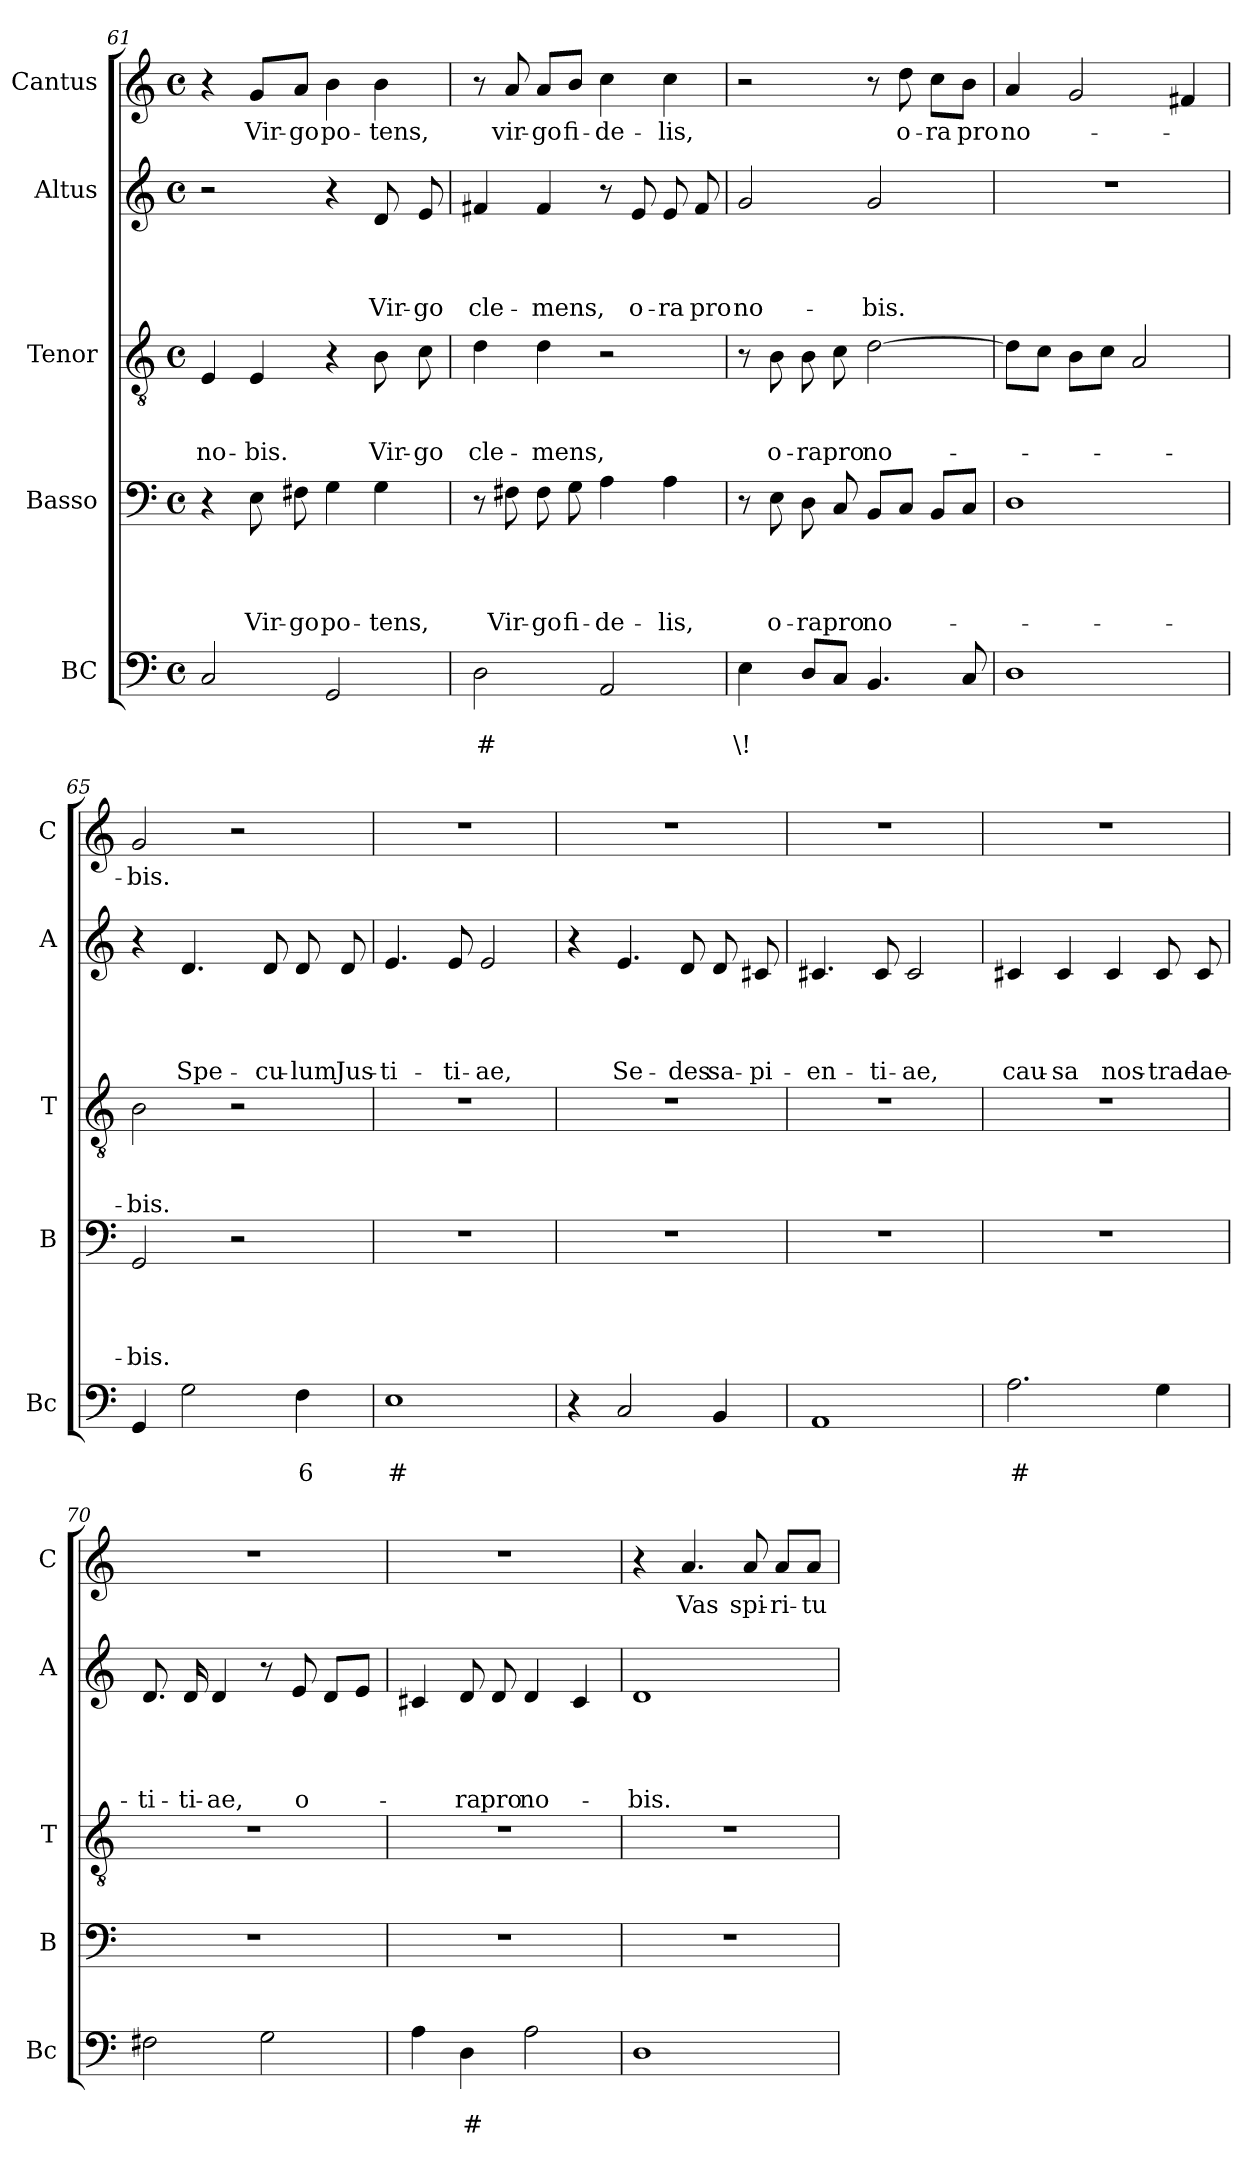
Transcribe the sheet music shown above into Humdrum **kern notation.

**kern	**text	**text	**kern	**text	**text	**text	**text	**kern	**text	**text	**text	**kern	**text	**text	**text	**text	**kern	**text
*part5	*part5	*part5	*part4	*part4	*part4	*part4	*part4	*part3	*part3	*part3	*part3	*part2	*part2	*part2	*part2	*part2	*part1	*part1
*staff5	*staff5	*staff5	*staff4	*staff4	*staff4	*staff4	*staff4	*staff3	*staff3	*staff3	*staff3	*staff2	*staff2	*staff2	*staff2	*staff2	*staff1	*staff1
*I"BC	*	*	*I"Basso	*	*	*	*	*I"Tenor	*	*	*	*I"Altus	*	*	*	*	*I"Cantus	*
*I'Bc	*	*	*I'B	*	*	*	*	*I'T	*	*	*	*I'A	*	*	*	*	*I'C	*
!!LO:LB:g=z
*clefF4	*	*	*clefF4	*	*	*	*	*clefGv2	*	*	*	*clefG2	*	*	*	*	*clefG2	*
*k[]	*	*	*k[]	*	*	*	*	*k[]	*	*	*	*k[]	*	*	*	*	*k[]	*
*C:	*	*	*C:	*	*	*	*	*C:	*	*	*	*C:	*	*	*	*	*C:	*
*M4/4	*	*	*M4/4	*	*	*	*	*M4/4	*	*	*	*M4/4	*	*	*	*	*M4/4	*
*met(c)	*	*	*met(c)	*	*	*	*	*met(c)	*	*	*	*met(c)	*	*	*	*	*met(c)	*
=61	=61	=61	=61	=61	=61	=61	=61	=61	=61	=61	=61	=61	=61	=61	=61	=61	=61	=61
!	!	!	!	!	!	!	!	!	!	!	!LO:LY:b	!	!	!	!	!	!	!
2C/	.	.	4r	.	.	.	.	4E/	.	.	no-	2r	.	.	.	.	4r	.
!	!	!	!	!	!	!	!LO:LY:b	!	!	!	!LO:LY:b	!	!	!	!	!	!	!LO:LY:b
.	.	.	8E\	.	.	.	Vir-	4E/	.	.	-bis.	.	.	.	.	.	8g/L	Vir-
!	!	!	!	!	!	!	!LO:LY:b	!	!	!	!	!	!	!	!	!	!	!LO:LY:b
.	.	.	8F#X\	.	.	.	-go	.	.	.	.	.	.	.	.	.	8a/J	-go
!	!	!	!	!	!	!	!LO:LY:b	!	!	!	!	!	!	!	!	!	!	!LO:LY:b
2GG/	.	.	4G\	.	.	.	po-	4r	.	.	.	4r	.	.	.	.	4b\	po-
!	!	!	!	!	!	!	!LO:LY:b	!	!	!	!LO:LY:b	!	!	!	!	!LO:LY:b	!	!LO:LY:b
.	.	.	4G\	.	.	.	-tens,	8B\	.	.	Vir-	8d/	.	.	.	Vir-	4b\	-tens,
!	!	!	!	!	!	!	!	!	!	!	!LO:LY:b	!	!	!	!	!LO:LY:b	!	!
.	.	.	.	.	.	.	.	8c\	.	.	-go	8e/	.	.	.	-go	.	.
=62	=62	=62	=62	=62	=62	=62	=62	=62	=62	=62	=62	=62	=62	=62	=62	=62	=62	=62
!	!	!LO:LY:b	!	!	!	!	!	!	!	!	!LO:LY:b	!	!	!	!	!LO:LY:b	!	!
2D\	.	#	8r	.	.	.	.	4d\	.	.	cle-	4f#X/	.	.	.	cle-	8r	.
!	!	!	!	!	!	!	!LO:LY:b	!	!	!	!	!	!	!	!	!	!	!LO:LY:b
.	.	.	8F#X\	.	.	.	Vir-	.	.	.	.	.	.	.	.	.	8a/	vir-
!	!	!	!	!	!	!	!LO:LY:b	!	!	!	!LO:LY:b	!	!	!	!	!LO:LY:b	!	!LO:LY:b
.	.	.	8F#\	.	.	.	-go	4d\	.	.	-mens,	4f#/	.	.	.	-mens,	8a/L	-go
!	!	!	!	!	!	!	!LO:LY:b	!	!	!	!	!	!	!	!	!	!	!LO:LY:b
.	.	.	8G\	.	.	.	fi-	.	.	.	.	.	.	.	.	.	8b/J	fi-
!	!	!	!	!	!	!	!LO:LY:b	!	!	!	!	!	!	!	!	!	!	!LO:LY:b
2AA/	.	.	4A\	.	.	.	-de-	2r	.	.	.	8r	.	.	.	.	4cc\	-de-
!	!	!	!	!	!	!	!	!	!	!	!	!	!	!	!	!LO:LY:b	!	!
.	.	.	.	.	.	.	.	.	.	.	.	8e/	.	.	.	o-	.	.
!	!	!	!	!	!	!	!LO:LY:b	!	!	!	!	!	!	!	!	!LO:LY:b	!	!LO:LY:b
.	.	.	4A\	.	.	.	-lis,	.	.	.	.	8e/	.	.	.	-ra	4cc\	-lis,
!	!	!	!	!	!	!	!	!	!	!	!	!	!	!	!	!LO:LY:b	!	!
.	.	.	.	.	.	.	.	.	.	.	.	8f#/	.	.	.	pro	.	.
=63	=63	=63	=63	=63	=63	=63	=63	=63	=63	=63	=63	=63	=63	=63	=63	=63	=63	=63
!	!	!LO:LY:b	!	!	!	!	!	!	!	!	!	!	!	!	!	!LO:LY:b	!	!
4E\	.	\!	8r	.	.	.	.	8r	.	.	.	2g/	.	.	.	no-	2r	.
!	!	!	!	!	!	!	!LO:LY:b	!	!	!	!LO:LY:b	!	!	!	!	!	!	!
.	.	.	8E\	.	.	.	o-	8B\	.	.	o-	.	.	.	.	.	.	.
!	!	!	!	!	!	!	!LO:LY:b	!	!	!	!LO:LY:b	!	!	!	!	!	!	!
8D/L	.	.	8D\	.	.	.	-ra	8B\	.	.	-ra	.	.	.	.	.	.	.
!	!	!	!	!	!	!	!LO:LY:b	!	!	!	!LO:LY:b	!	!	!	!	!	!	!
8C/J	.	.	8C/	.	.	.	pro	8c\	.	.	pro	.	.	.	.	.	.	.
!	!	!	!	!	!	!	!LO:LY:b	!	!	!	!LO:LY:b	!	!	!	!	!LO:LY:b	!	!
4.BB/	.	.	8BB/L	.	.	.	no-	[2d\	.	.	no-	2g/	.	.	.	-bis.	8r	.
!	!	!	!	!	!	!	!	!	!	!	!	!	!	!	!	!	!	!LO:LY:b
.	.	.	8C/J	.	.	.	.	.	.	.	.	.	.	.	.	.	8dd\	o-
!	!	!	!	!	!	!	!	!	!	!	!	!	!	!	!	!	!	!LO:LY:b
.	.	.	8BB/L	.	.	.	.	.	.	.	.	.	.	.	.	.	8cc\L	-ra
!	!	!	!	!	!	!	!	!	!	!	!	!	!	!	!	!	!	!LO:LY:b
8C/	.	.	8C/J	.	.	.	.	.	.	.	.	.	.	.	.	.	8b\J	pro
=64	=64	=64	=64	=64	=64	=64	=64	=64	=64	=64	=64	=64	=64	=64	=64	=64	=64	=64
!	!	!	!	!	!	!	!	!	!	!	!	!	!	!	!	!	!	!LO:LY:b
1D	.	.	1D	.	.	.	.	8d\L]	.	.	.	1r	.	.	.	.	4a/	no-
.	.	.	.	.	.	.	.	8c\J	.	.	.	.	.	.	.	.	.	.
.	.	.	.	.	.	.	.	8B\L	.	.	.	.	.	.	.	.	2g/	.
.	.	.	.	.	.	.	.	8c\J	.	.	.	.	.	.	.	.	.	.
.	.	.	.	.	.	.	.	2A/	.	.	.	.	.	.	.	.	.	.
.	.	.	.	.	.	.	.	.	.	.	.	.	.	.	.	.	4f#X/	.
=65	=65	=65	=65	=65	=65	=65	=65	=65	=65	=65	=65	=65	=65	=65	=65	=65	=65	=65
!	!	!	!	!	!	!	!LO:LY:b	!	!	!	!LO:LY:b	!	!	!	!	!	!	!LO:LY:b
4GG/	.	.	2GG/	.	.	.	-bis.	2B\	.	.	-bis.	4r	.	.	.	.	2g/	-bis.
!	!	!	!	!	!	!	!	!	!	!	!	!	!	!	!	!LO:LY:b	!	!
2G\	.	.	.	.	.	.	.	.	.	.	.	4.d/	.	.	.	Spe-	.	.
.	.	.	2r	.	.	.	.	2r	.	.	.	.	.	.	.	.	2r	.
!	!	!	!	!	!	!	!	!	!	!	!	!	!	!	!	!LO:LY:b	!	!
.	.	.	.	.	.	.	.	.	.	.	.	8d/	.	.	.	-cu-	.	.
!	!	!LO:LY:b	!	!	!	!	!	!	!	!	!	!	!	!	!	!LO:LY:b	!	!
4F\	.	6	.	.	.	.	.	.	.	.	.	8d/	.	.	.	-lum	.	.
!	!	!	!	!	!	!	!	!	!	!	!	!	!	!	!	!LO:LY:b	!	!
.	.	.	.	.	.	.	.	.	.	.	.	8d/	.	.	.	Jus-	.	.
=66	=66	=66	=66	=66	=66	=66	=66	=66	=66	=66	=66	=66	=66	=66	=66	=66	=66	=66
!	!	!LO:LY:b	!	!	!	!	!	!	!	!	!	!	!	!	!	!LO:LY:b	!	!
1E	.	#	1r	.	.	.	.	1r	.	.	.	4.e/	.	.	.	-ti-	1r	.
!	!	!	!	!	!	!	!	!	!	!	!	!	!	!	!	!LO:LY:b	!	!
.	.	.	.	.	.	.	.	.	.	.	.	8e/	.	.	.	-ti-	.	.
!	!	!	!	!	!	!	!	!	!	!	!	!	!	!	!	!LO:LY:b	!	!
.	.	.	.	.	.	.	.	.	.	.	.	2e/	.	.	.	-ae,	.	.
!!LO:PB:g=z
=67	=67	=67	=67	=67	=67	=67	=67	=67	=67	=67	=67	=67	=67	=67	=67	=67	=67	=67
4r	.	.	1r	.	.	.	.	1r	.	.	.	4r	.	.	.	.	1r	.
!	!	!	!	!	!	!	!	!	!	!	!	!	!	!	!	!LO:LY:b	!	!
2C/	.	.	.	.	.	.	.	.	.	.	.	4.e/	.	.	.	Se-	.	.
!	!	!	!	!	!	!	!	!	!	!	!	!	!	!	!	!LO:LY:b	!	!
.	.	.	.	.	.	.	.	.	.	.	.	8d/	.	.	.	-des	.	.
!	!	!	!	!	!	!	!	!	!	!	!	!	!	!	!	!LO:LY:b	!	!
4BB/	.	.	.	.	.	.	.	.	.	.	.	8d/	.	.	.	sa-	.	.
!	!	!	!	!	!	!	!	!	!	!	!	!	!	!	!	!LO:LY:b	!	!
.	.	.	.	.	.	.	.	.	.	.	.	8c#X/	.	.	.	-pi-	.	.
=68	=68	=68	=68	=68	=68	=68	=68	=68	=68	=68	=68	=68	=68	=68	=68	=68	=68	=68
!	!	!	!	!	!	!	!	!	!	!	!	!	!	!	!	!LO:LY:b	!	!
1AA	.	.	1r	.	.	.	.	1r	.	.	.	4.c#X/	.	.	.	-en-	1r	.
!	!	!	!	!	!	!	!	!	!	!	!	!	!	!	!	!LO:LY:b	!	!
.	.	.	.	.	.	.	.	.	.	.	.	8c#/	.	.	.	-ti-	.	.
!	!	!	!	!	!	!	!	!	!	!	!	!	!	!	!	!LO:LY:b	!	!
.	.	.	.	.	.	.	.	.	.	.	.	2c#/	.	.	.	-ae,	.	.
=69	=69	=69	=69	=69	=69	=69	=69	=69	=69	=69	=69	=69	=69	=69	=69	=69	=69	=69
!	!	!LO:LY:b	!	!	!	!	!	!	!	!	!	!	!	!	!	!LO:LY:b	!	!
2.A\	.	#	1r	.	.	.	.	1r	.	.	.	4c#X/	.	.	.	cau-	1r	.
!	!	!	!	!	!	!	!	!	!	!	!	!	!	!	!	!LO:LY:b	!	!
.	.	.	.	.	.	.	.	.	.	.	.	4c#/	.	.	.	-sa	.	.
!	!	!	!	!	!	!	!	!	!	!	!	!	!	!	!	!LO:LY:b	!	!
.	.	.	.	.	.	.	.	.	.	.	.	4c#/	.	.	.	nos-	.	.
!	!	!	!	!	!	!	!	!	!	!	!	!	!	!	!	!LO:LY:b	!	!
4G\	.	.	.	.	.	.	.	.	.	.	.	8c#/	.	.	.	-trae	.	.
!	!	!	!	!	!	!	!	!	!	!	!	!	!	!	!	!LO:LY:b	!	!
.	.	.	.	.	.	.	.	.	.	.	.	8c#/	.	.	.	lae-	.	.
=70	=70	=70	=70	=70	=70	=70	=70	=70	=70	=70	=70	=70	=70	=70	=70	=70	=70	=70
!	!	!	!	!	!	!	!	!	!	!	!	!	!	!	!	!LO:LY:b	!	!
2F#X\	.	.	1r	.	.	.	.	1r	.	.	.	8.d/	.	.	.	-ti-	1r	.
!	!	!	!	!	!	!	!	!	!	!	!	!	!	!	!	!LO:LY:b	!	!
.	.	.	.	.	.	.	.	.	.	.	.	16d/	.	.	.	-ti-	.	.
!	!	!	!	!	!	!	!	!	!	!	!	!	!	!	!	!LO:LY:b	!	!
.	.	.	.	.	.	.	.	.	.	.	.	4d/	.	.	.	-ae,	.	.
2G\	.	.	.	.	.	.	.	.	.	.	.	8r	.	.	.	.	.	.
!	!	!	!	!	!	!	!	!	!	!	!	!	!	!	!	!LO:LY:b	!	!
.	.	.	.	.	.	.	.	.	.	.	.	8e/	.	.	.	o-	.	.
.	.	.	.	.	.	.	.	.	.	.	.	8d/L	.	.	.	.	.	.
.	.	.	.	.	.	.	.	.	.	.	.	8e/J	.	.	.	.	.	.
=71	=71	=71	=71	=71	=71	=71	=71	=71	=71	=71	=71	=71	=71	=71	=71	=71	=71	=71
4A\	.	.	1r	.	.	.	.	1r	.	.	.	4c#X/	.	.	.	.	1r	.
!	!	!LO:LY:b	!	!	!	!	!	!	!	!	!	!	!	!	!	!LO:LY:b	!	!
4D\	.	#	.	.	.	.	.	.	.	.	.	8d/	.	.	.	-ra	.	.
!	!	!	!	!	!	!	!	!	!	!	!	!	!	!	!	!LO:LY:b	!	!
.	.	.	.	.	.	.	.	.	.	.	.	8d/	.	.	.	pro	.	.
!	!	!	!	!	!	!	!	!	!	!	!	!	!	!	!	!LO:LY:b	!	!
2A\	.	.	.	.	.	.	.	.	.	.	.	4d/	.	.	.	no-	.	.
.	.	.	.	.	.	.	.	.	.	.	.	4c#/	.	.	.	.	.	.
=72	=72	=72	=72	=72	=72	=72	=72	=72	=72	=72	=72	=72	=72	=72	=72	=72	=72	=72
!	!	!	!	!	!	!	!	!	!	!	!	!	!	!	!	!LO:LY:b	!	!
1D	.	.	1r	.	.	.	.	1r	.	.	.	1d	.	.	.	-bis.	4r	.
!	!	!	!	!	!	!	!	!	!	!	!	!	!	!	!	!	!	!LO:LY:b
.	.	.	.	.	.	.	.	.	.	.	.	.	.	.	.	.	4.a/	Vas
!	!	!	!	!	!	!	!	!	!	!	!	!	!	!	!	!	!	!LO:LY:b
.	.	.	.	.	.	.	.	.	.	.	.	.	.	.	.	.	8a/	spi-
!	!	!	!	!	!	!	!	!	!	!	!	!	!	!	!	!	!	!LO:LY:b
.	.	.	.	.	.	.	.	.	.	.	.	.	.	.	.	.	8a/L	-ri-
!	!	!	!	!	!	!	!	!	!	!	!	!	!	!	!	!	!	!LO:LY:b
.	.	.	.	.	.	.	.	.	.	.	.	.	.	.	.	.	8a/J	-tu-
=	=	=	=	=	=	=	=	=	=	=	=	=	=	=	=	=	=	=
*-	*-	*-	*-	*-	*-	*-	*-	*-	*-	*-	*-	*-	*-	*-	*-	*-	*-	*-
